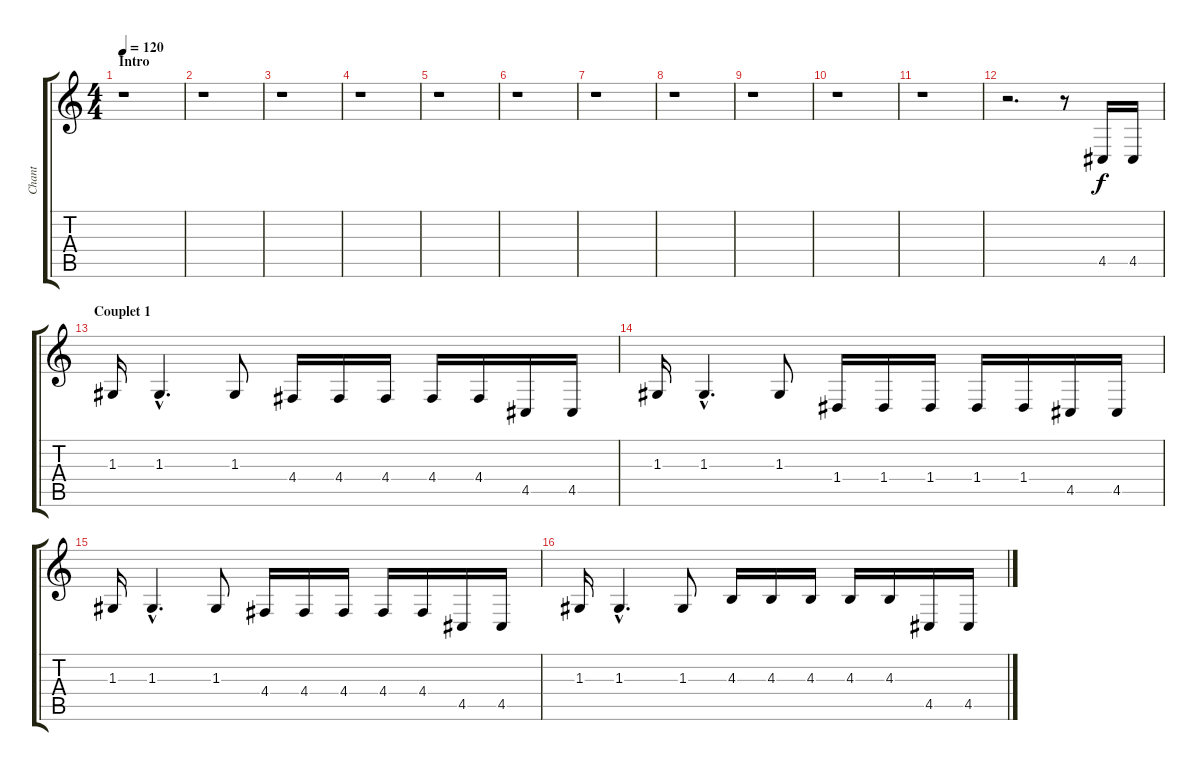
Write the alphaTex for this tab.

\track ("Chant" "Chant") {instrument tenorsax}
\staff {score tabs}
\tuning (E4 B3 G3 D3 A2 E2) {hide}
\ts (4 4)
\section ("" "Intro")
\tempo 120
\clef g2
\ks c
r.1{dy f instrument tenorsax} |
r.1 |
r.1 |
r.1 |
r.1 |
r.1 |
r.1 |
r.1 |
r.1 |
r.1 |
r.1 |
r.2{d} r.8 4.5.16 4.5.16 |
\section ("" "Couplet 1")
1.3.16 1.3{hac}.4{d} 1.3.8 4.4.16 4.4.16 4.4.16 4.4.16 4.4.16 4.5.16 4.5.16 |
1.3.16 1.3{hac}.4{d} 1.3.8 1.4.16 1.4.16 1.4.16 1.4.16 1.4.16 4.5.16 4.5.16 |
1.3.16 1.3{hac}.4{d} 1.3.8 4.4.16 4.4.16 4.4.16 4.4.16 4.4.16 4.5.16 4.5.16 |
1.3.16 1.3{hac}.4{d} 1.3.8 4.3.16 4.3.16 4.3.16 4.3.16 4.3.16 4.5.16 4.5.16
